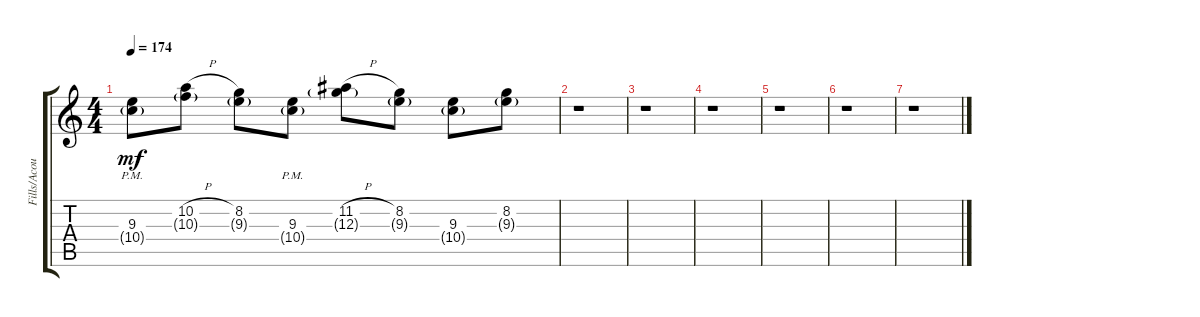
\track ("Fills/Acoustic" "Fills/Acou") {instrument overdrivenguitar}
\staff {score tabs}
\tuning (E4 B3 G3 D3 A2 D2) {hide}
\ts (4 4)
\tempo 174
\clef g2
\ks c
(9.3{pm} 10.4{g pm}).8{dy mf} (10.2{h} 10.3{g}).8 (8.2 9.3{g}).8 (9.3{pm} 10.4{g pm}).8 (11.2{h} 12.3{g}).8 (8.2 9.3{g}).8 (9.3 10.4{g}).8 (8.2 9.3{g}).8 |
r.1 |
r.1 |
r.1 |
r.1 |
r.1 |
r.1
